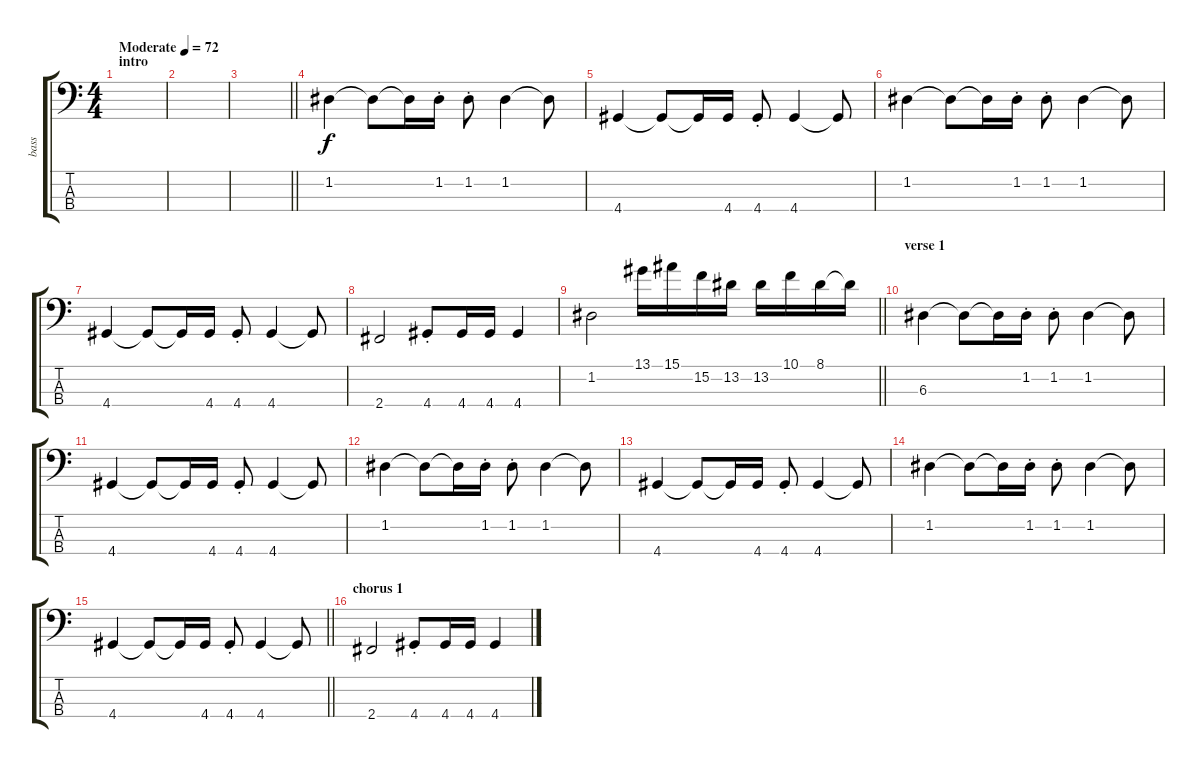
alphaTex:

\track ("bass" "bass") {instrument electricbassfinger}
\staff {score tabs}
\tuning (G2 D2 A1 E1) {hide}
\ts (4 4)
\section ("" "intro")
\tempo (72 "Moderate")
\clef f4
\ks c
|
|
\barLineRight lightlight
|
1.2.4 1.2{t}.8 1.2{t}.16 1.2{st}.16 1.2{st}.8 1.2.4 1.2{t}.8 |
4.4.4 4.4{t}.8 4.4{t}.16 4.4.16 4.4{st}.8 4.4.4 4.4{t}.8 |
1.2.4 1.2{t}.8 1.2{t}.16 1.2{st}.16 1.2{st}.8 1.2.4 1.2{t}.8 |
4.4.4 4.4{t}.8 4.4{t}.16 4.4.16 4.4{st}.8 4.4.4 4.4{t}.8 |
2.4.2 4.4{st}.8 4.4.16 4.4.16 4.4.4 |
\barLineRight lightlight
1.2.2 13.1.16{volume 8} 15.1.16 15.2.16 13.2.16 13.2.16 10.1.16 8.1.16 8.1{t}.16 |
\section ("" "verse 1")
6.3.4{volume 13} 6.3{t}.8 6.3{t}.16 1.2{st}.16 1.2{st}.8 1.2.4 1.2{t}.8 |
4.4.4 4.4{t}.8 4.4{t}.16 4.4.16 4.4{st}.8 4.4.4 4.4{t}.8 |
1.2.4 1.2{t}.8 1.2{t}.16 1.2{st}.16 1.2{st}.8 1.2.4 1.2{t}.8 |
4.4.4 4.4{t}.8 4.4{t}.16 4.4.16 4.4{st}.8 4.4.4 4.4{t}.8 |
1.2.4 1.2{t}.8 1.2{t}.16 1.2{st}.16 1.2{st}.8 1.2.4 1.2{t}.8 |
\barLineRight lightlight
4.4.4 4.4{t}.8 4.4{t}.16 4.4.16 4.4{st}.8 4.4.4 4.4{t}.8 |
\section ("" "chorus 1")
2.4.2 4.4{st}.8 4.4.16 4.4.16 4.4.4
